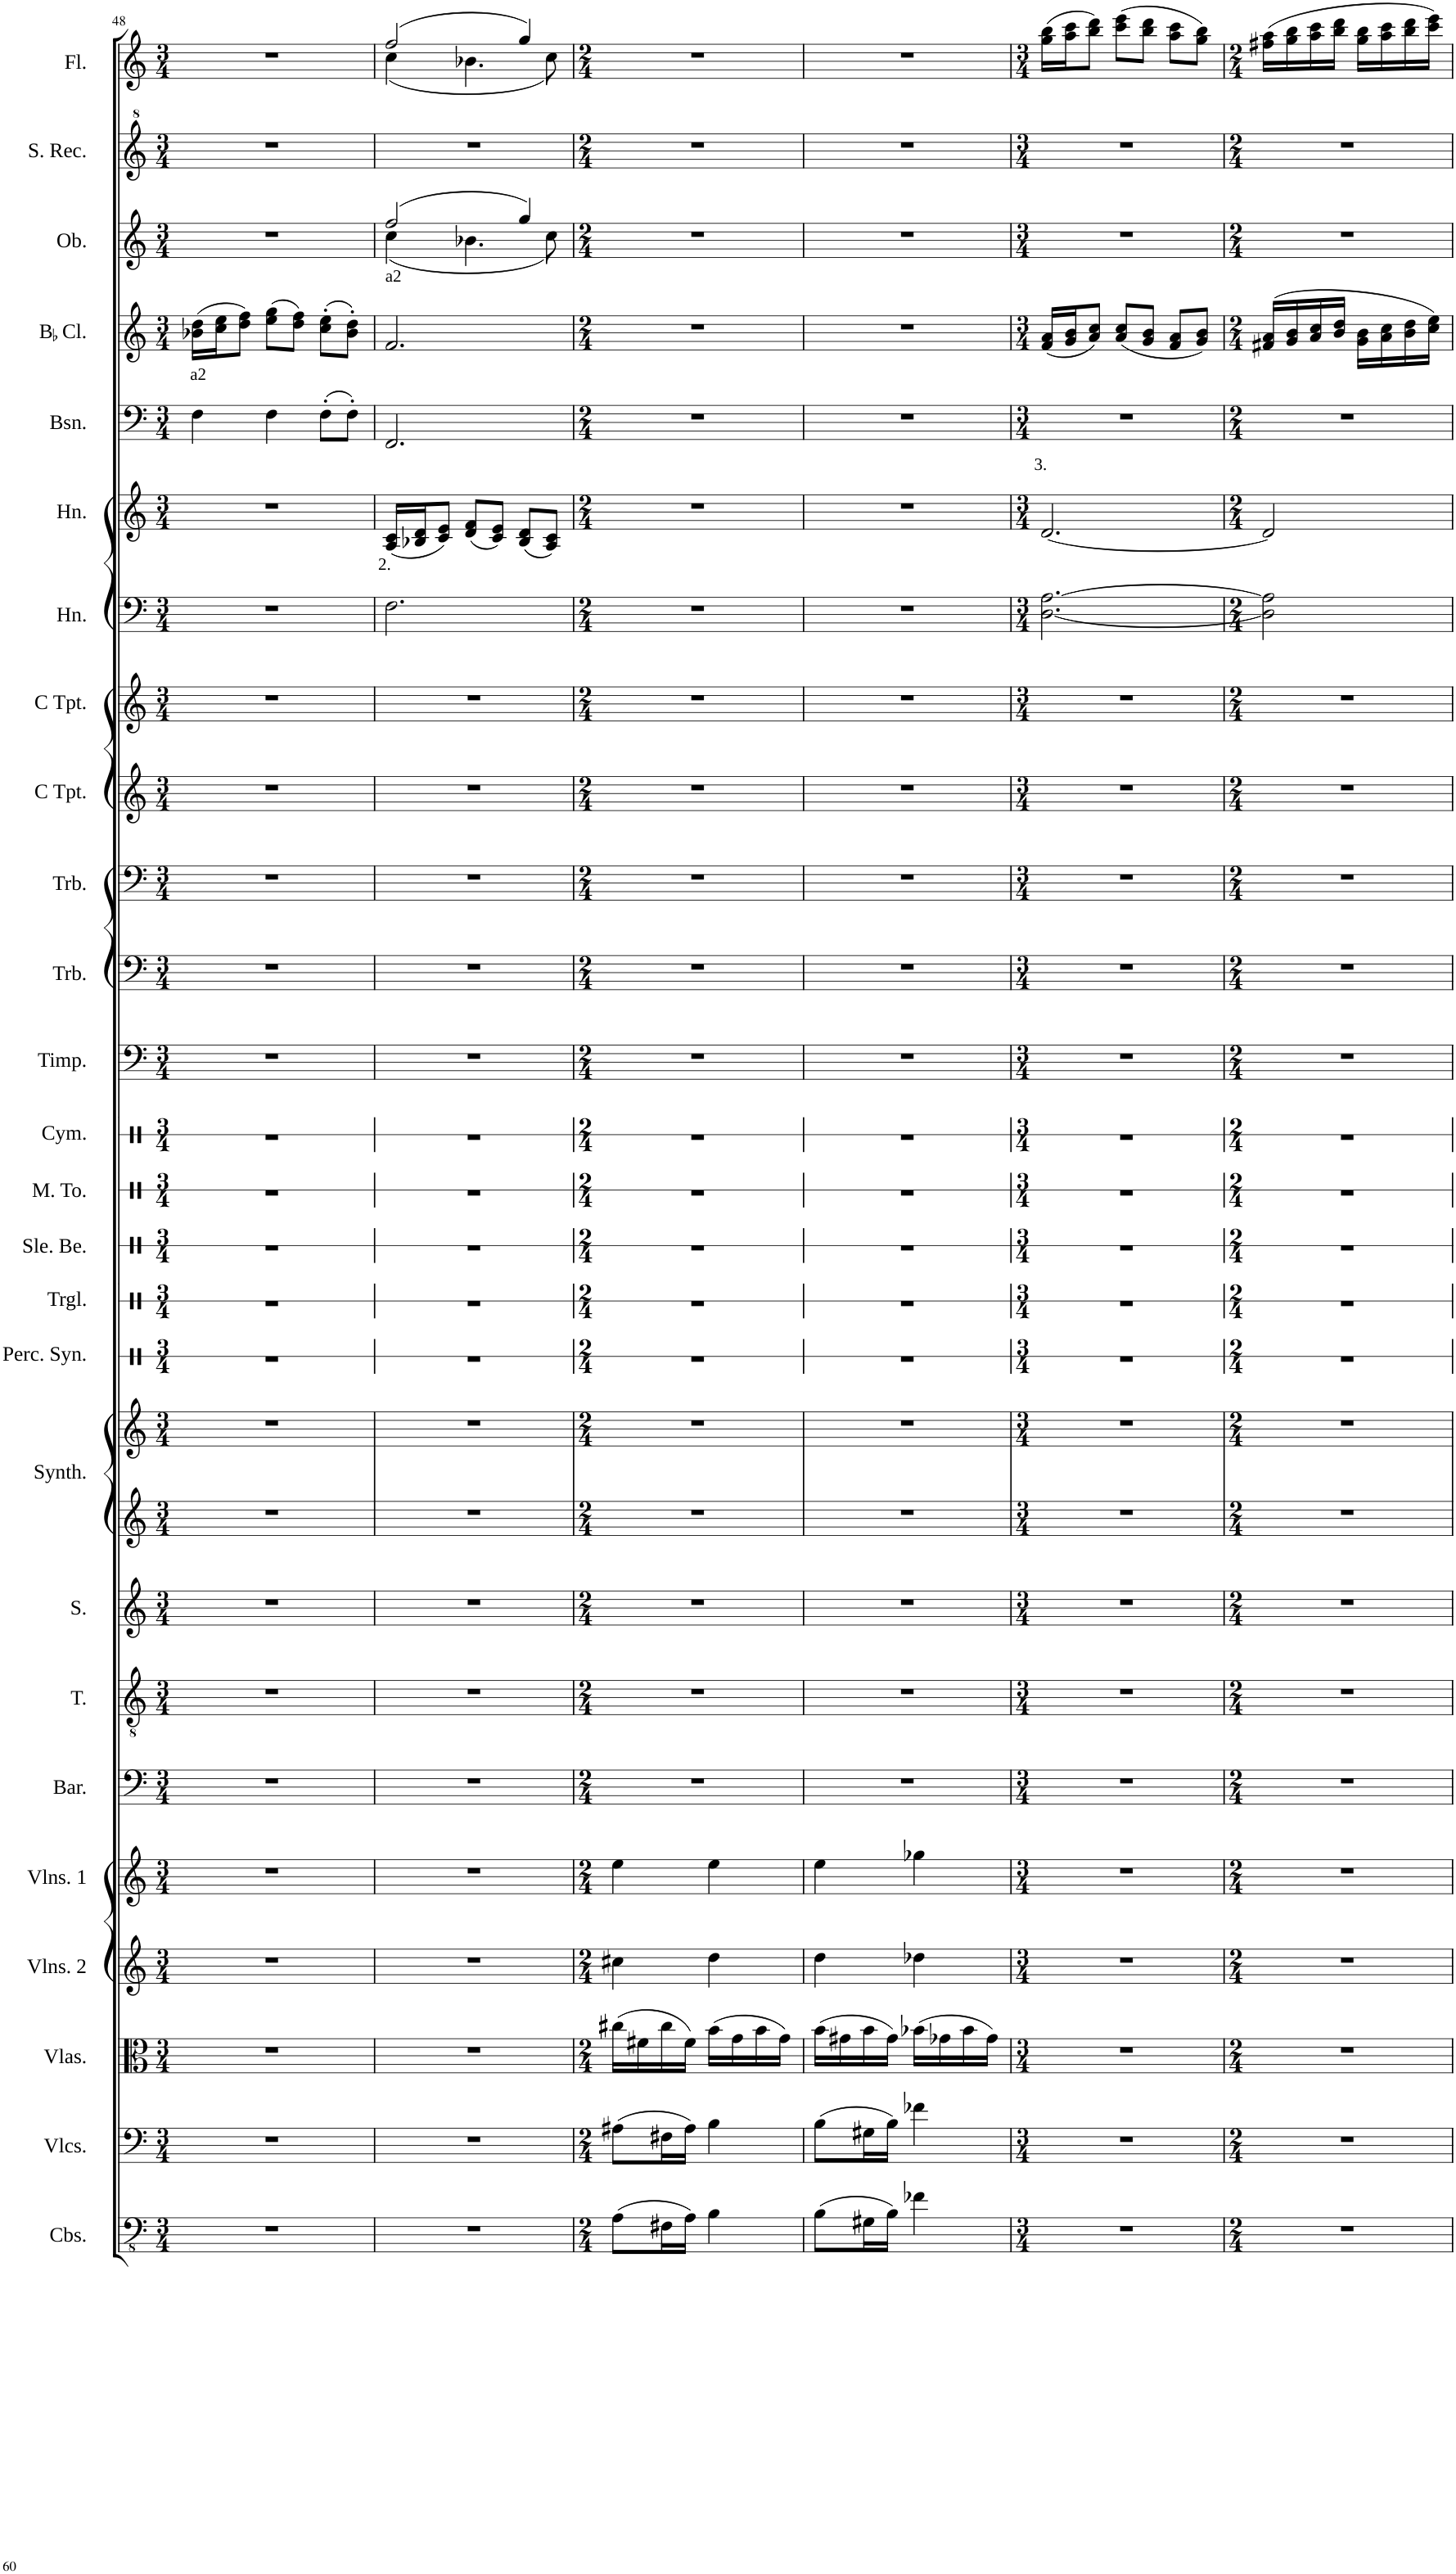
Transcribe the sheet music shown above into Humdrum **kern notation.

**kern	**kern	**kern	**kern	**kern	**kern	**kern	**kern	**kern	**kern	**kern	**kern	**kern	**kern	**kern	**kern	**kern	**kern	**kern	**kern	**kern	**kern	**kern	**kern	**kern	**kern	**kern
*part26	*part25	*part24	*part23	*part22	*part21	*part20	*part19	*part18	*part18	*part17	*part16	*part15	*part14	*part13	*part12	*part11	*part10	*part9	*part8	*part7	*part6	*part5	*part4	*part3	*part2	*part1
*staff27	*staff26	*staff25	*staff24	*staff23	*staff22	*staff21	*staff20	*staff19	*staff18	*staff17	*staff16	*staff15	*staff14	*staff13	*staff12	*staff11	*staff10	*staff9	*staff8	*staff7	*staff6	*staff5	*staff4	*staff3	*staff2	*staff1
*I"Contrabasses	*I"Violoncellos	*I"Violas	*I"Violins 2	*I"Violins 1	*I"Baritone	*I"Tenor	*I"Soprano	*I"Keyboard Synthesizer	*	*I"Percussion Synthesizer	*I"Triangle	*I"Sleigh Bells	*I"Mid Tom	*I"Cymbal	*I"Timpani	*I"Trombone	*I"Trombone	*I"C Trumpet	*I"C Trumpet	*I"Horn	*I"Horn	*I"Bassoon	*I"BaccidentalFlat Clarinet	*I"Oboe	*I"Soprano Recorder	*I"Flute
*I'Cbs.	*I'Vlcs.	*I'Vlas.	*I'Vlns. 2	*I'Vlns. 1	*I'Bar.	*I'T.	*I'S.	*I'Synth.	*	*I'Perc. Syn.	*I'Trgl.	*I'Sle. Be.	*I'M. To.	*I'Cym.	*I'Timp.	*I'Trb.	*I'Trb.	*I'C Tpt.	*I'C Tpt.	*I'Hn.	*I'Hn.	*I'Bsn.	*I'BaccidentalFlat Cl.	*I'Ob.	*I'S. Rec.	*I'Fl.
!!LO:PB:g=z
*clefFv4	*clefF4	*clefC3	*clefG2	*clefG2	*clefF4	*clefGv2	*clefG2	*clefG2	*clefG2	*clefX	*clefX	*clefX	*clefX	*clefX	*clefF4	*clefF4	*clefF4	*clefG2	*clefG2	*clefF4	*clefG2	*clefF4	*clefG2	*clefG2	*clefG^2	*clefG2
*	*	*	*	*	*	*	*	*	*	*	*	*	*	*	*	*	*	*	*	*ITrd4c7	*ITrd4c7	*	*ITrd1c2	*	*	*
*k[]	*k[]	*k[]	*k[]	*k[]	*k[]	*k[]	*k[]	*k[]	*k[]	*k[]	*k[]	*k[]	*k[]	*k[]	*k[]	*k[]	*k[]	*k[]	*k[]	*k[]	*k[]	*k[]	*k[]	*k[]	*k[]	*k[]
*M3/4	*M3/4	*M3/4	*M3/4	*M3/4	*M3/4	*M3/4	*M3/4	*M3/4	*M3/4	*M3/4	*M3/4	*M3/4	*M3/4	*M3/4	*M3/4	*M3/4	*M3/4	*M3/4	*M3/4	*M3/4	*M3/4	*M3/4	*M3/4	*M3/4	*M3/4	*M3/4
=48	=48	=48	=48	=48	=48	=48	=48	=48	=48	=48	=48	=48	=48	=48	=48	=48	=48	=48	=48	=48	=48	=48	=48	=48	=48	=48
!	!	!	!	!	!	!	!	!	!	!	!	!	!	!	!	!	!	!	!	!	!	!LO:TX:a:t=a2	!	!	!	!
2.r	2.r	2.r	2.r	2.r	2.r	2.r	2.r	2.r	2.r	2.r	2.r	2.r	2.r	2.r	2.r	2.r	2.r	2.r	2.r	2.r	2.r	4F\	(16b-X\ 16dd\LL	2.r	2.r	2.r
.	.	.	.	.	.	.	.	.	.	.	.	.	.	.	.	.	.	.	.	.	.	.	16cc\ 16ee\J	.	.	.
.	.	.	.	.	.	.	.	.	.	.	.	.	.	.	.	.	.	.	.	.	.	.	8dd\ 8ff\J)	.	.	.
.	.	.	.	.	.	.	.	.	.	.	.	.	.	.	.	.	.	.	.	.	.	4F\	(8ee\ 8gg\L	.	.	.
.	.	.	.	.	.	.	.	.	.	.	.	.	.	.	.	.	.	.	.	.	.	.	8dd\ 8ff\J)	.	.	.
.	.	.	.	.	.	.	.	.	.	.	.	.	.	.	.	.	.	.	.	.	.	(8F'\L	(8cc\' 8ee\'L	.	.	.
.	.	.	.	.	.	.	.	.	.	.	.	.	.	.	.	.	.	.	.	.	.	8F'\J)	8b-\' 8dd\'J)	.	.	.
=49	=49	=49	=49	=49	=49	=49	=49	=49	=49	=49	=49	=49	=49	=49	=49	=49	=49	=49	=49	=49	=49	=49	=49	=49	=49	=49
*	*	*	*	*	*	*	*	*	*	*	*	*	*	*	*	*	*	*	*	*	*	*	*	*^	*	*^
!	!	!	!	!	!	!	!	!	!	!	!	!	!	!	!	!	!	!	!	!	!	!	!LO:TX:a:t=a2	!	!	!	!	!
!	!	!	!	!	!	!	!	!	!	!	!	!	!	!	!	!	!	!	!	!LO:TX:a:t=2.	!	!	!	!	!	!	!	!
2.r	2.r	2.r	2.r	2.r	2.r	2.r	2.r	2.r	2.r	2.r	2.r	2.r	2.r	2.r	2.r	2.r	2.r	2.r	2.r	2.F\	(16A/ 16c/LL	2.FF/	2.f/	(2ff/	(4cc\	2.r	(2ff/	(4cc\
.	.	.	.	.	.	.	.	.	.	.	.	.	.	.	.	.	.	.	.	.	16B-X/ 16d/J	.	.	.	.	.	.	.
.	.	.	.	.	.	.	.	.	.	.	.	.	.	.	.	.	.	.	.	.	8c/ 8e/J)	.	.	.	.	.	.	.
.	.	.	.	.	.	.	.	.	.	.	.	.	.	.	.	.	.	.	.	.	(8d/ 8f/L	.	.	.	4.b-X\	.	.	4.b-X\
.	.	.	.	.	.	.	.	.	.	.	.	.	.	.	.	.	.	.	.	.	8c/ 8e/J)	.	.	.	.	.	.	.
.	.	.	.	.	.	.	.	.	.	.	.	.	.	.	.	.	.	.	.	.	(8B-/ 8d/L	.	.	4gg/)	.	.	4gg/)	.
.	.	.	.	.	.	.	.	.	.	.	.	.	.	.	.	.	.	.	.	.	8A/ 8c/J)	.	.	.	8cc\)	.	.	8cc\)
*	*	*	*	*	*	*	*	*	*	*	*	*	*	*	*	*	*	*	*	*	*	*	*	*v	*v	*	*v	*v
=50	=50	=50	=50	=50	=50	=50	=50	=50	=50	=50	=50	=50	=50	=50	=50	=50	=50	=50	=50	=50	=50	=50	=50	=50	=50	=50
*M2/4	*M2/4	*M2/4	*M2/4	*M2/4	*M2/4	*M2/4	*M2/4	*M2/4	*M2/4	*M2/4	*M2/4	*M2/4	*M2/4	*M2/4	*M2/4	*M2/4	*M2/4	*M2/4	*M2/4	*M2/4	*M2/4	*M2/4	*M2/4	*M2/4	*M2/4	*M2/4
(8AA\L	(8A#X\L	(16cc#X\LL	4cc#X\	4ee\	2r	2r	2r	2r	2r	2r	2r	2r	2r	2r	2r	2r	2r	2r	2r	2r	2r	2r	2r	2r	2r	2r
.	.	16f#X\	.	.	.	.	.	.	.	.	.	.	.	.	.	.	.	.	.	.	.	.	.	.	.	.
16FF#X\L	16F#X\L	16cc#\	.	.	.	.	.	.	.	.	.	.	.	.	.	.	.	.	.	.	.	.	.	.	.	.
16AA\JJ)	16A#\JJ)	16f#\JJ)	.	.	.	.	.	.	.	.	.	.	.	.	.	.	.	.	.	.	.	.	.	.	.	.
4BB\	4B\	(16b\LL	4dd\	4ee\	.	.	.	.	.	.	.	.	.	.	.	.	.	.	.	.	.	.	.	.	.	.
.	.	16g\	.	.	.	.	.	.	.	.	.	.	.	.	.	.	.	.	.	.	.	.	.	.	.	.
.	.	16b\	.	.	.	.	.	.	.	.	.	.	.	.	.	.	.	.	.	.	.	.	.	.	.	.
.	.	16g\JJ)	.	.	.	.	.	.	.	.	.	.	.	.	.	.	.	.	.	.	.	.	.	.	.	.
=51	=51	=51	=51	=51	=51	=51	=51	=51	=51	=51	=51	=51	=51	=51	=51	=51	=51	=51	=51	=51	=51	=51	=51	=51	=51	=51
(8BB\L	(8B\L	(16b\LL	4dd\	4ee\	2r	2r	2r	2r	2r	2r	2r	2r	2r	2r	2r	2r	2r	2r	2r	2r	2r	2r	2r	2r	2r	2r
.	.	16g#X\	.	.	.	.	.	.	.	.	.	.	.	.	.	.	.	.	.	.	.	.	.	.	.	.
16GG#X\L	16G#X\L	16b\	.	.	.	.	.	.	.	.	.	.	.	.	.	.	.	.	.	.	.	.	.	.	.	.
16BB\JJ)	16B\JJ)	16g#\JJ)	.	.	.	.	.	.	.	.	.	.	.	.	.	.	.	.	.	.	.	.	.	.	.	.
4F-X\	4f-X\	(16b-X\LL	4dd-X\	4gg-X\	.	.	.	.	.	.	.	.	.	.	.	.	.	.	.	.	.	.	.	.	.	.
.	.	16g-X\	.	.	.	.	.	.	.	.	.	.	.	.	.	.	.	.	.	.	.	.	.	.	.	.
.	.	16b-\	.	.	.	.	.	.	.	.	.	.	.	.	.	.	.	.	.	.	.	.	.	.	.	.
.	.	16g-\JJ)	.	.	.	.	.	.	.	.	.	.	.	.	.	.	.	.	.	.	.	.	.	.	.	.
=52	=52	=52	=52	=52	=52	=52	=52	=52	=52	=52	=52	=52	=52	=52	=52	=52	=52	=52	=52	=52	=52	=52	=52	=52	=52	=52
*M3/4	*M3/4	*M3/4	*M3/4	*M3/4	*M3/4	*M3/4	*M3/4	*M3/4	*M3/4	*M3/4	*M3/4	*M3/4	*M3/4	*M3/4	*M3/4	*M3/4	*M3/4	*M3/4	*M3/4	*M3/4	*M3/4	*M3/4	*M3/4	*M3/4	*M3/4	*M3/4
!	!	!	!	!	!	!	!	!	!	!	!	!	!	!	!	!	!	!	!	!	!LO:TX:a:t=3.	!	!	!	!	!
2.r	2.r	2.r	2.r	2.r	2.r	2.r	2.r	2.r	2.r	2.r	2.r	2.r	2.r	2.r	2.r	2.r	2.r	2.r	2.r	[2.D\ [2.A\	[2.d/	2.r	(16f/ 16a/LL	2.r	2.r	(16gg\ 16bb\LL
.	.	.	.	.	.	.	.	.	.	.	.	.	.	.	.	.	.	.	.	.	.	.	16g/ 16b/J	.	.	16aa\ 16ccc\J
.	.	.	.	.	.	.	.	.	.	.	.	.	.	.	.	.	.	.	.	.	.	.	8a/ 8cc/J)	.	.	8bb\ 8ddd\J)
.	.	.	.	.	.	.	.	.	.	.	.	.	.	.	.	.	.	.	.	.	.	.	(8a/ 8cc/L	.	.	(8ccc\ 8eee\L
.	.	.	.	.	.	.	.	.	.	.	.	.	.	.	.	.	.	.	.	.	.	.	8g/ 8b/J	.	.	8bb\ 8ddd\J
.	.	.	.	.	.	.	.	.	.	.	.	.	.	.	.	.	.	.	.	.	.	.	8f/ 8a/L	.	.	8aa\ 8ccc\L
.	.	.	.	.	.	.	.	.	.	.	.	.	.	.	.	.	.	.	.	.	.	.	8g/ 8b/J)	.	.	8gg\ 8bb\J)
=53	=53	=53	=53	=53	=53	=53	=53	=53	=53	=53	=53	=53	=53	=53	=53	=53	=53	=53	=53	=53	=53	=53	=53	=53	=53	=53
*M2/4	*M2/4	*M2/4	*M2/4	*M2/4	*M2/4	*M2/4	*M2/4	*M2/4	*M2/4	*M2/4	*M2/4	*M2/4	*M2/4	*M2/4	*M2/4	*M2/4	*M2/4	*M2/4	*M2/4	*M2/4	*M2/4	*M2/4	*M2/4	*M2/4	*M2/4	*M2/4
2r	2r	2r	2r	2r	2r	2r	2r	2r	2r	2r	2r	2r	2r	2r	2r	2r	2r	2r	2r	2D\] 2A\]	2d/]	2r	(16f#X/ 16a/LL	2r	2r	(16ff#X\ 16aa\LL
.	.	.	.	.	.	.	.	.	.	.	.	.	.	.	.	.	.	.	.	.	.	.	16g/ 16b/	.	.	16gg\ 16bb\
.	.	.	.	.	.	.	.	.	.	.	.	.	.	.	.	.	.	.	.	.	.	.	16a/ 16cc/	.	.	16aa\ 16ccc\
.	.	.	.	.	.	.	.	.	.	.	.	.	.	.	.	.	.	.	.	.	.	.	16b/ 16dd/JJ	.	.	16bb\ 16ddd\JJ
.	.	.	.	.	.	.	.	.	.	.	.	.	.	.	.	.	.	.	.	.	.	.	16g\ 16b\LL	.	.	16gg\ 16bb\LL
.	.	.	.	.	.	.	.	.	.	.	.	.	.	.	.	.	.	.	.	.	.	.	16a\ 16cc\	.	.	16aa\ 16ccc\
.	.	.	.	.	.	.	.	.	.	.	.	.	.	.	.	.	.	.	.	.	.	.	16b\ 16dd\	.	.	16bb\ 16ddd\
.	.	.	.	.	.	.	.	.	.	.	.	.	.	.	.	.	.	.	.	.	.	.	16cc\ 16ee\JJ)	.	.	16ccc\ 16eee\JJ)
=	=	=	=	=	=	=	=	=	=	=	=	=	=	=	=	=	=	=	=	=	=	=	=	=	=	=
*-	*-	*-	*-	*-	*-	*-	*-	*-	*-	*-	*-	*-	*-	*-	*-	*-	*-	*-	*-	*-	*-	*-	*-	*-	*-	*-
